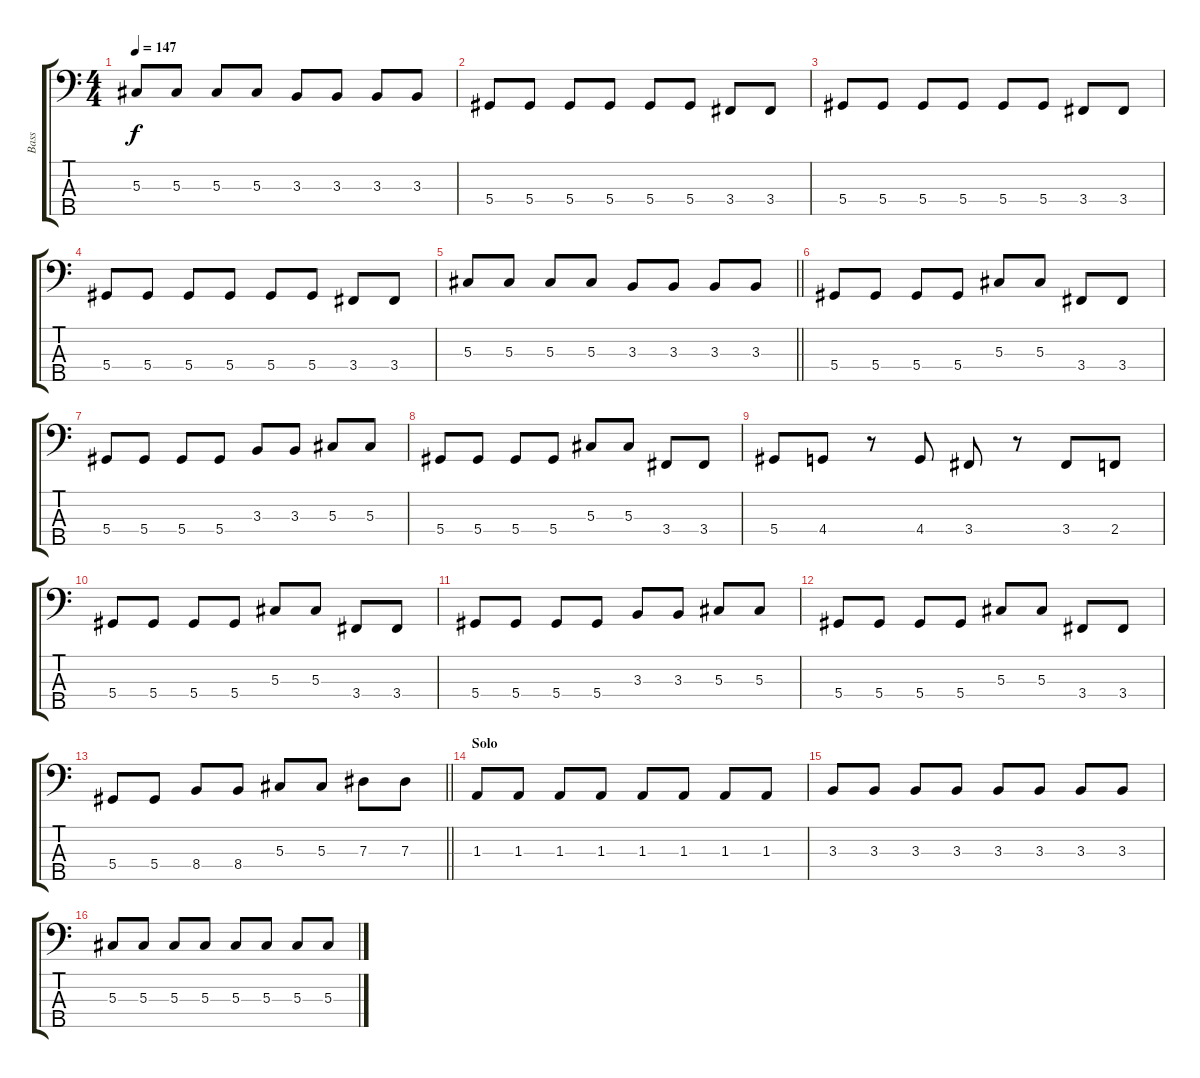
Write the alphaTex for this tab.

\track ("Bass" "Bass") {instrument electricbasspick}
\staff {score tabs}
\tuning (Gb2 Db2 Ab1 Eb1 Bb0) {hide}
\ts (4 4)
\tempo 147
\clef f4
\ks c
5.3.8{dy f} 5.3.8 5.3.8 5.3.8 3.3.8 3.3.8 3.3.8 3.3.8 |
5.4.8 5.4.8 5.4.8 5.4.8 5.4.8 5.4.8 3.4.8 3.4.8 |
5.4.8 5.4.8 5.4.8 5.4.8 5.4.8 5.4.8 3.4.8 3.4.8 |
5.4.8 5.4.8 5.4.8 5.4.8 5.4.8 5.4.8 3.4.8 3.4.8 |
\barLineRight lightlight
5.3.8 5.3.8 5.3.8 5.3.8 3.3.8 3.3.8 3.3.8 3.3.8 |
\section ("" "")
5.4.8 5.4.8 5.4.8 5.4.8 5.3.8 5.3.8 3.4.8 3.4.8 |
5.4.8 5.4.8 5.4.8 5.4.8 3.3.8 3.3.8 5.3.8 5.3.8 |
5.4.8 5.4.8 5.4.8 5.4.8 5.3.8 5.3.8 3.4.8 3.4.8 |
5.4.8 4.4.8 r.8 4.4.8 3.4.8 r.8 3.4.8 2.4.8 |
5.4.8 5.4.8 5.4.8 5.4.8 5.3.8 5.3.8 3.4.8 3.4.8 |
5.4.8 5.4.8 5.4.8 5.4.8 3.3.8 3.3.8 5.3.8 5.3.8 |
5.4.8 5.4.8 5.4.8 5.4.8 5.3.8 5.3.8 3.4.8 3.4.8 |
\barLineRight lightlight
5.4.8 5.4.8 8.4.8 8.4.8 5.3.8 5.3.8 7.3.8 7.3.8 |
\section ("" "Solo")
1.3.8 1.3.8 1.3.8 1.3.8 1.3.8 1.3.8 1.3.8 1.3.8 |
3.3.8 3.3.8 3.3.8 3.3.8 3.3.8 3.3.8 3.3.8 3.3.8 |
5.3.8 5.3.8 5.3.8 5.3.8 5.3.8 5.3.8 5.3.8 5.3.8
